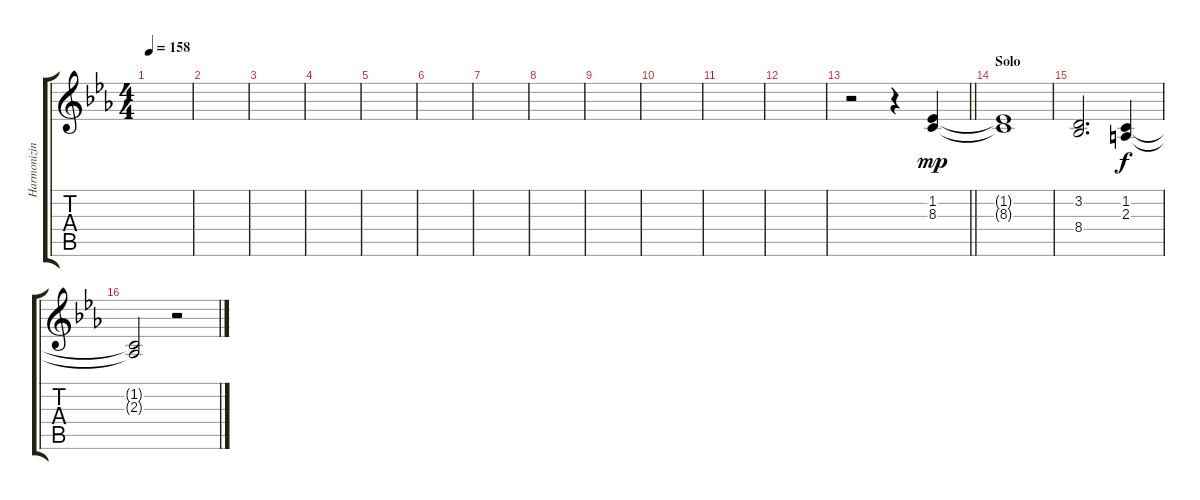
\track ("Harmonizing Vocals" "Harmonizin") {instrument sopranosax}
\staff {score tabs}
\tuning (E4 B3 G3 D3 A2 E2) {hide}
\ts (4 4)
\tempo 158
\clef g2
\ks eb
|
|
|
|
|
|
|
|
|
|
|
|
\barLineRight lightlight
r.2 r.4 (1.2 8.3).4{dy mp} |
\section ("" "Solo")
(1.2{t} 8.3{t}).1 |
(3.2 8.4).2{d} (1.2 2.3).4{dy f} |
(1.2{t} 2.3{t}).2 r.2
